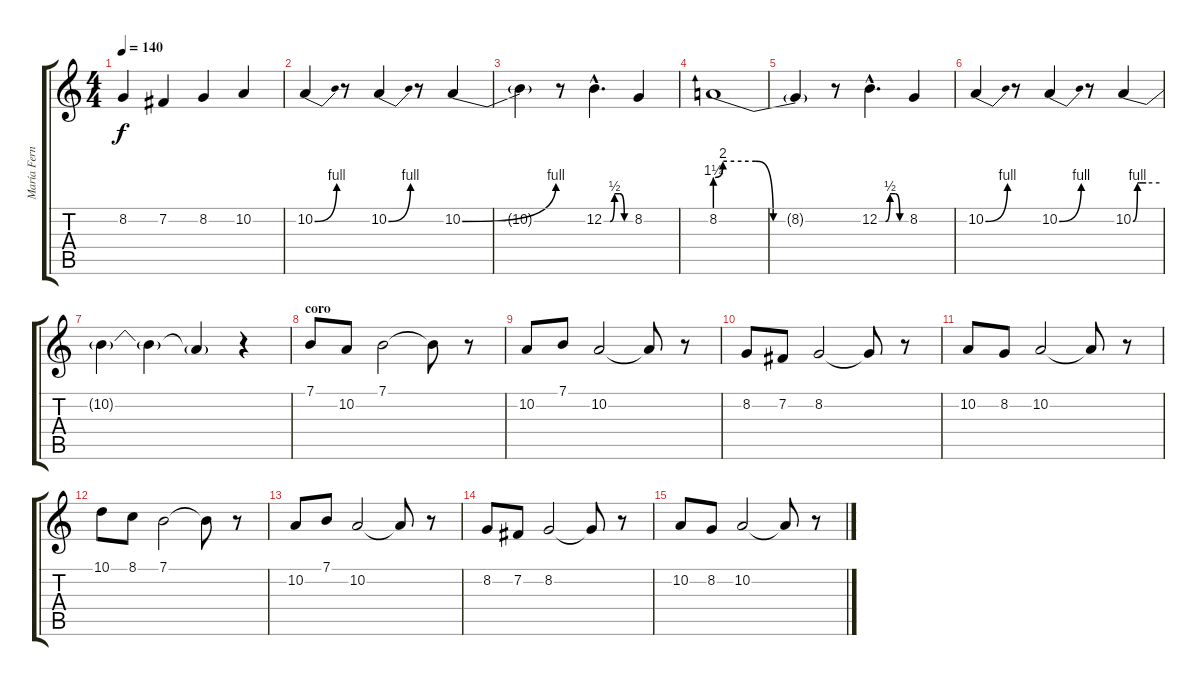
\track ("María Fernanda (voz)" "María Fern") {instrument lead3calliope}
\staff {score tabs}
\tuning (E4 B3 G3 D3 A2 E2) {hide}
\ts (4 4)
\tempo 140
\clef g2
\ks c
8.2.4{dy f} 7.2.4 8.2.4 10.2.4 |
10.2{be (bend 0 0 60 4)}.4 r.8 10.2{be (bend 0 0 60 4)}.4 r.8 10.2{be (bend 0 0 60 4)}.4 |
10.2{t}.4 r.8 12.2{be (custom 0 0 14 0 24 2 36 2 46 0 60 0) hac}.4{d} 8.2.4 |
8.2{be (custom 0 5 4 8 21 8 30 0 33 0 45 0 60 0)}.1 |
8.2{t}.4 r.8 12.2{be (custom 0 0 14 0 24 2 36 2 46 0 60 0) hac}.4{d} 8.2.4 |
10.2{be (bend 0 0 60 4)}.4 r.8 10.2{be (bend 0 0 60 4)}.4 r.8 10.2{be (custom 0 0 10 4 14 4 30 4 60 4)}.4 |
10.2{t}.4{volume 14} 10.2{t}.4{volume 13} 10.2{t}.4{volume 12} r.4 |
\section ("" "coro")
7.1.8{volume 11 balance 0} 10.2.8 7.1.2 7.1{t}.8 r.8 |
10.2.8 7.1.8 10.2.2 10.2{t}.8 r.8 |
8.2.8 7.2.8 8.2.2 8.2{t}.8 r.8 |
10.2.8 8.2.8 10.2.2 10.2{t}.8 r.8 |
10.1.8 8.1.8 7.1.2 7.1{t}.8 r.8 |
10.2.8 7.1.8 10.2.2 10.2{t}.8 r.8 |
8.2.8 7.2.8 8.2.2 8.2{t}.8 r.8 |
10.2.8 8.2.8 10.2.2 10.2{t}.8 r.8
